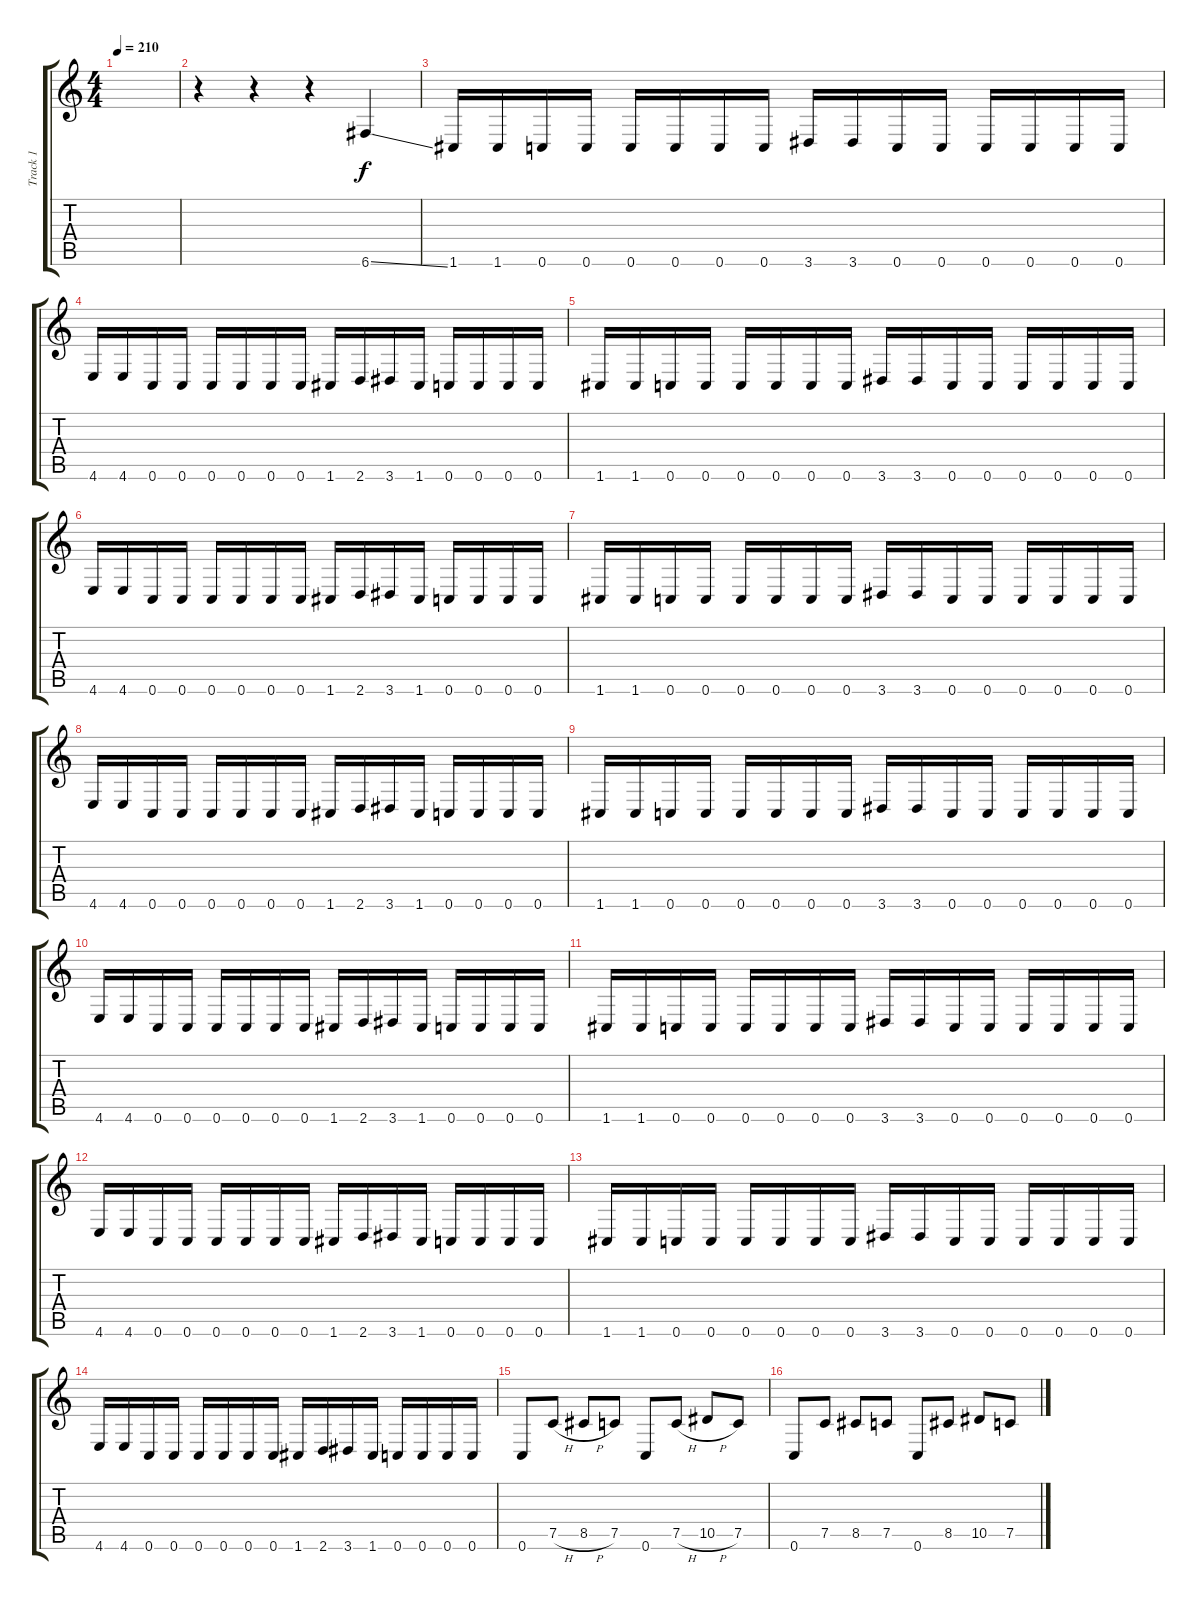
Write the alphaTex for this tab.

\track ("Track 1" "Track 1") {instrument distortionguitar}
\staff {score tabs}
\tuning (C4 G3 Eb3 Bb2 F2 C2) {hide}
\ts (4 4)
\tempo 210
\clef g2
\ks c
|
r.4 r.4 r.4 6.6{ss}.4 |
1.6.16 1.6.16 0.6.16 0.6.16 0.6.16 0.6.16 0.6.16 0.6.16 3.6.16 3.6.16 0.6.16 0.6.16 0.6.16 0.6.16 0.6.16 0.6.16 |
4.6.16 4.6.16 0.6.16 0.6.16 0.6.16 0.6.16 0.6.16 0.6.16 1.6.16 2.6.16 3.6.16 1.6.16 0.6.16 0.6.16 0.6.16 0.6.16 |
1.6.16 1.6.16 0.6.16 0.6.16 0.6.16 0.6.16 0.6.16 0.6.16 3.6.16 3.6.16 0.6.16 0.6.16 0.6.16 0.6.16 0.6.16 0.6.16 |
4.6.16 4.6.16 0.6.16 0.6.16 0.6.16 0.6.16 0.6.16 0.6.16 1.6.16 2.6.16 3.6.16 1.6.16 0.6.16 0.6.16 0.6.16 0.6.16 |
1.6.16 1.6.16 0.6.16 0.6.16 0.6.16 0.6.16 0.6.16 0.6.16 3.6.16 3.6.16 0.6.16 0.6.16 0.6.16 0.6.16 0.6.16 0.6.16 |
4.6.16 4.6.16 0.6.16 0.6.16 0.6.16 0.6.16 0.6.16 0.6.16 1.6.16 2.6.16 3.6.16 1.6.16 0.6.16 0.6.16 0.6.16 0.6.16 |
1.6.16 1.6.16 0.6.16 0.6.16 0.6.16 0.6.16 0.6.16 0.6.16 3.6.16 3.6.16 0.6.16 0.6.16 0.6.16 0.6.16 0.6.16 0.6.16 |
4.6.16 4.6.16 0.6.16 0.6.16 0.6.16 0.6.16 0.6.16 0.6.16 1.6.16 2.6.16 3.6.16 1.6.16 0.6.16 0.6.16 0.6.16 0.6.16 |
1.6.16 1.6.16 0.6.16 0.6.16 0.6.16 0.6.16 0.6.16 0.6.16 3.6.16 3.6.16 0.6.16 0.6.16 0.6.16 0.6.16 0.6.16 0.6.16 |
4.6.16 4.6.16 0.6.16 0.6.16 0.6.16 0.6.16 0.6.16 0.6.16 1.6.16 2.6.16 3.6.16 1.6.16 0.6.16 0.6.16 0.6.16 0.6.16 |
1.6.16 1.6.16 0.6.16 0.6.16 0.6.16 0.6.16 0.6.16 0.6.16 3.6.16 3.6.16 0.6.16 0.6.16 0.6.16 0.6.16 0.6.16 0.6.16 |
4.6.16 4.6.16 0.6.16 0.6.16 0.6.16 0.6.16 0.6.16 0.6.16 1.6.16 2.6.16 3.6.16 1.6.16 0.6.16 0.6.16 0.6.16 0.6.16 |
0.6.8 7.5{h}.8 8.5{h}.8 7.5.8 0.6.8 7.5{h}.8 10.5{h}.8 7.5.8 |
0.6.8 7.5.8 8.5.8 7.5.8 0.6.8 8.5.8 10.5.8 7.5.8
